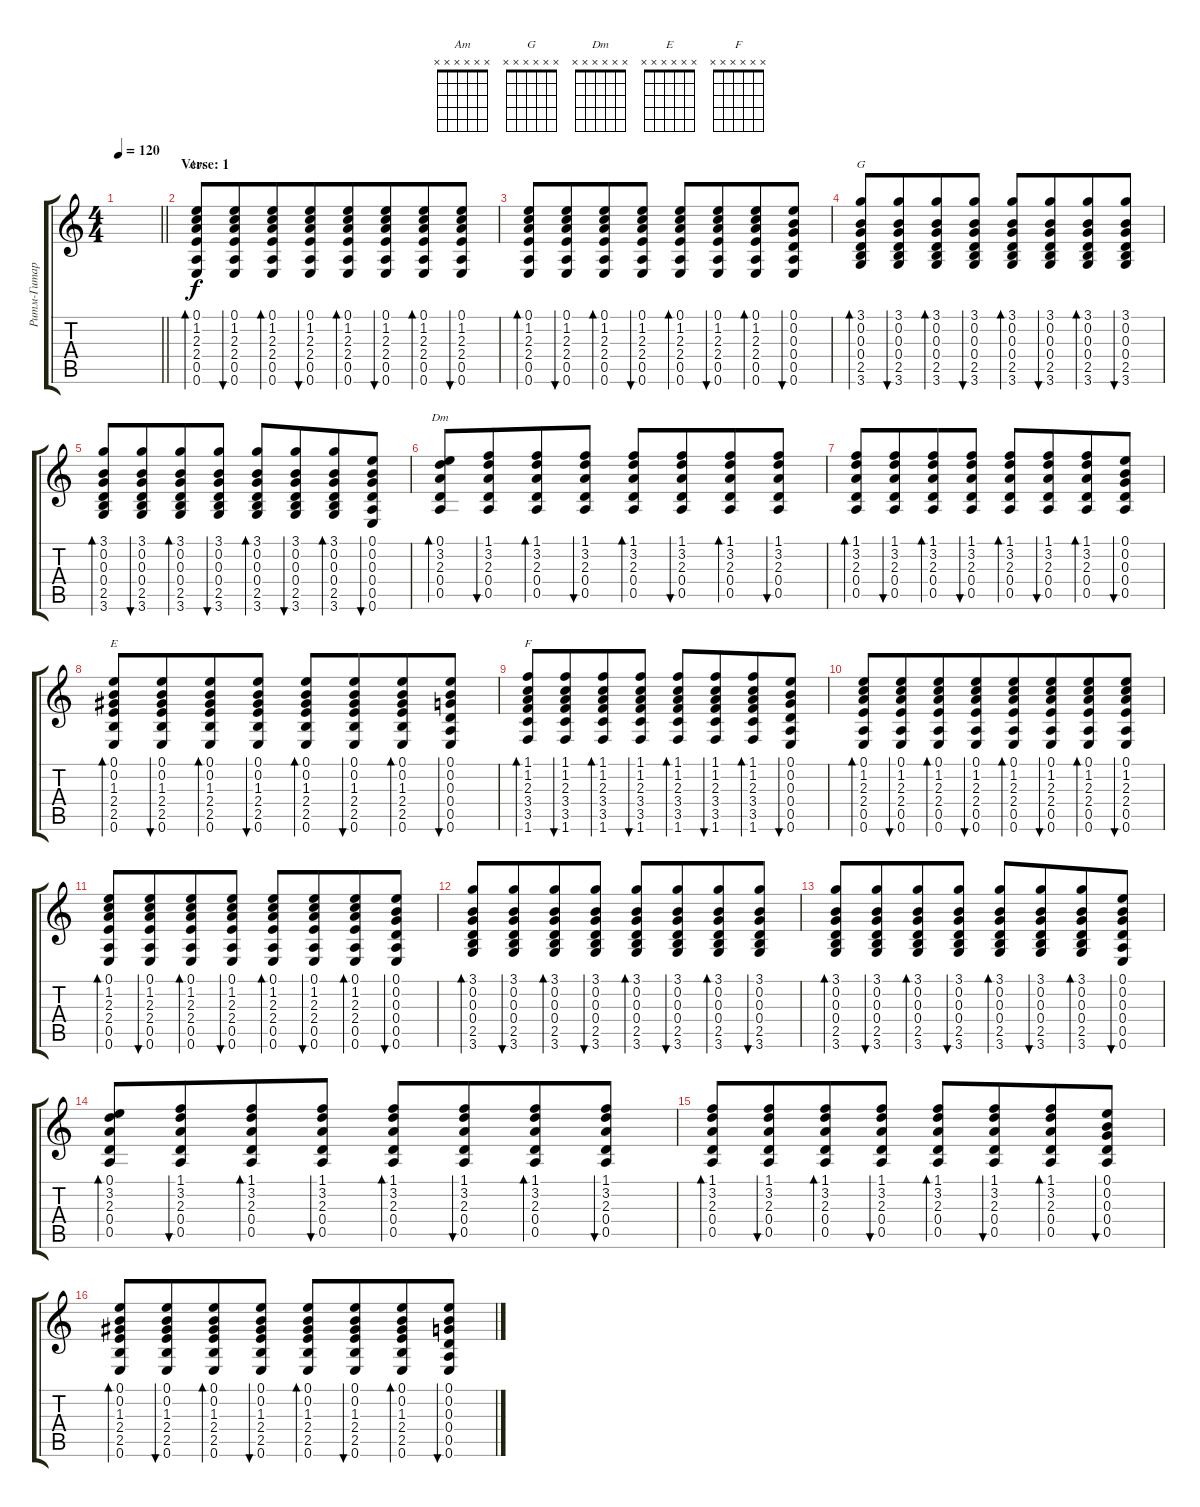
\track ("Ритм-Гитара 2" "Ритм-Гитар") {instrument electricguitarclean}
\staff {score tabs}
\tuning (E4 B3 G3 D3 A2 E2) {hide}
\chord ("Am" x x x x x x)
\chord ("G" x x x x x x)
\chord ("Dm" x x x x x x)
\chord ("E" x x x x x x)
\chord ("F" x x x x x x)
\ts (4 4)
\tempo 120
\clef g2
\barLineRight lightlight
\ks c
|
\section ("" "Verse: 1")
(0.1 1.2 2.3 2.4 0.5 0.6).8{bd 30 ch "Am"} (0.1 1.2 2.3 2.4 0.5 0.6).8{bu 30 beam merge} (0.1 1.2 2.3 2.4 0.5 0.6).8{bd 30} (0.1 1.2 2.3 2.4 0.5 0.6).8{bu 30 beam merge} (0.1 1.2 2.3 2.4 0.5 0.6).8{bd 30} (0.1 1.2 2.3 2.4 0.5 0.6).8{bu 30 beam merge} (0.1 1.2 2.3 2.4 0.5 0.6).8{bd 30} (0.1 1.2 2.3 2.4 0.5 0.6).8{bu 30} |
(0.1 1.2 2.3 2.4 0.5 0.6).8{bd 30} (0.1 1.2 2.3 2.4 0.5 0.6).8{bu 30 beam merge} (0.1 1.2 2.3 2.4 0.5 0.6).8{bd 30} (0.1 1.2 2.3 2.4 0.5 0.6).8{bu 30} (0.1 1.2 2.3 2.4 0.5 0.6).8{bd 30} (0.1 1.2 2.3 2.4 0.5 0.6).8{bu 30 beam merge} (0.1 1.2 2.3 2.4 0.5 0.6).8{bd 30} (0.1 0.2 0.3 0.4 0.5 0.6).8{bu 30} |
(3.1 0.2 0.3 0.4 2.5 3.6).8{bd 30 ch "G"} (3.1 0.2 0.3 0.4 2.5 3.6).8{bu 30 beam merge} (3.1 0.2 0.3 0.4 2.5 3.6).8{bd 30} (3.1 0.2 0.3 0.4 2.5 3.6).8{bu 30} (3.1 0.2 0.3 0.4 2.5 3.6).8{bd 30} (3.1 0.2 0.3 0.4 2.5 3.6).8{bu 30 beam merge} (3.1 0.2 0.3 0.4 2.5 3.6).8{bd 30} (3.1 0.2 0.3 0.4 2.5 3.6).8{bu 30} |
(3.1 0.2 0.3 0.4 2.5 3.6).8{bd 30} (3.1 0.2 0.3 0.4 2.5 3.6).8{bu 30 beam merge} (3.1 0.2 0.3 0.4 2.5 3.6).8{bd 30} (3.1 0.2 0.3 0.4 2.5 3.6).8{bu 30} (3.1 0.2 0.3 0.4 2.5 3.6).8{bd 30} (3.1 0.2 0.3 0.4 2.5 3.6).8{bu 30 beam merge} (3.1 0.2 0.3 0.4 2.5 3.6).8{bd 30} (0.1 0.2 0.3 0.4 0.5 0.6).8{bu 30} |
(0.1 3.2 2.3 0.4 0.5).8{bd 30 ch "Dm"} (1.1 3.2 2.3 0.4 0.5).8{bu 30 beam merge} (1.1 3.2 2.3 0.4 0.5).8{bd 30} (1.1 3.2 2.3 0.4 0.5).8{bu 30} (1.1 3.2 2.3 0.4 0.5).8{bd 30} (1.1 3.2 2.3 0.4 0.5).8{bu 30 beam merge} (1.1 3.2 2.3 0.4 0.5).8{bd 30} (1.1 3.2 2.3 0.4 0.5).8{bu 30} |
(1.1 3.2 2.3 0.4 0.5).8{bd 30} (1.1 3.2 2.3 0.4 0.5).8{bu 30 beam merge} (1.1 3.2 2.3 0.4 0.5).8{bd 30} (1.1 3.2 2.3 0.4 0.5).8{bu 30} (1.1 3.2 2.3 0.4 0.5).8{bd 30} (1.1 3.2 2.3 0.4 0.5).8{bu 30 beam merge} (1.1 3.2 2.3 0.4 0.5).8{bd 30} (0.1 0.2 0.3 0.4 0.5).8{bu 30} |
(0.1 0.2 1.3 2.4 2.5 0.6).8{bd 30 ch "E"} (0.1 0.2 1.3 2.4 2.5 0.6).8{bu 30 beam merge} (0.1 0.2 1.3 2.4 2.5 0.6).8{bd 30} (0.1 0.2 1.3 2.4 2.5 0.6).8{bu 30} (0.1 0.2 1.3 2.4 2.5 0.6).8{bd 30} (0.1 0.2 1.3 2.4 2.5 0.6).8{bu 30 beam merge} (0.1 0.2 1.3 2.4 2.5 0.6).8{bd 30} (0.1 0.2 0.3 0.4 0.5 0.6).8{bu 30} |
(1.1 1.2 2.3 3.4 3.5 1.6).8{bd 30 ch "F"} (1.1 1.2 2.3 3.4 3.5 1.6).8{bu 30 beam merge} (1.1 1.2 2.3 3.4 3.5 1.6).8{bd 30} (1.1 1.2 2.3 3.4 3.5 1.6).8{bu 30} (1.1 1.2 2.3 3.4 3.5 1.6).8{bd 30} (1.1 1.2 2.3 3.4 3.5 1.6).8{bu 30 beam merge} (1.1 1.2 2.3 3.4 3.5 1.6).8{bd 30} (0.1 0.2 0.3 0.4 0.5 0.6).8{bu 30} |
(0.1 1.2 2.3 2.4 0.5 0.6).8{bd 30} (0.1 1.2 2.3 2.4 0.5 0.6).8{bu 30 beam merge} (0.1 1.2 2.3 2.4 0.5 0.6).8{bd 30} (0.1 1.2 2.3 2.4 0.5 0.6).8{bu 30 beam merge} (0.1 1.2 2.3 2.4 0.5 0.6).8{bd 30} (0.1 1.2 2.3 2.4 0.5 0.6).8{bu 30 beam merge} (0.1 1.2 2.3 2.4 0.5 0.6).8{bd 30} (0.1 1.2 2.3 2.4 0.5 0.6).8{bu 30} |
(0.1 1.2 2.3 2.4 0.5 0.6).8{bd 30} (0.1 1.2 2.3 2.4 0.5 0.6).8{bu 30 beam merge} (0.1 1.2 2.3 2.4 0.5 0.6).8{bd 30} (0.1 1.2 2.3 2.4 0.5 0.6).8{bu 30} (0.1 1.2 2.3 2.4 0.5 0.6).8{bd 30} (0.1 1.2 2.3 2.4 0.5 0.6).8{bu 30 beam merge} (0.1 1.2 2.3 2.4 0.5 0.6).8{bd 30} (0.1 0.2 0.3 0.4 0.5 0.6).8{bu 30} |
(3.1 0.2 0.3 0.4 2.5 3.6).8{bd 30} (3.1 0.2 0.3 0.4 2.5 3.6).8{bu 30 beam merge} (3.1 0.2 0.3 0.4 2.5 3.6).8{bd 30} (3.1 0.2 0.3 0.4 2.5 3.6).8{bu 30} (3.1 0.2 0.3 0.4 2.5 3.6).8{bd 30} (3.1 0.2 0.3 0.4 2.5 3.6).8{bu 30 beam merge} (3.1 0.2 0.3 0.4 2.5 3.6).8{bd 30} (3.1 0.2 0.3 0.4 2.5 3.6).8{bu 30} |
(3.1 0.2 0.3 0.4 2.5 3.6).8{bd 30} (3.1 0.2 0.3 0.4 2.5 3.6).8{bu 30 beam merge} (3.1 0.2 0.3 0.4 2.5 3.6).8{bd 30} (3.1 0.2 0.3 0.4 2.5 3.6).8{bu 30} (3.1 0.2 0.3 0.4 2.5 3.6).8{bd 30} (3.1 0.2 0.3 0.4 2.5 3.6).8{bu 30 beam merge} (3.1 0.2 0.3 0.4 2.5 3.6).8{bd 30} (0.1 0.2 0.3 0.4 0.5 0.6).8{bu 30} |
(0.1 3.2 2.3 0.4 0.5).8{bd 30} (1.1 3.2 2.3 0.4 0.5).8{bu 30 beam merge} (1.1 3.2 2.3 0.4 0.5).8{bd 30} (1.1 3.2 2.3 0.4 0.5).8{bu 30} (1.1 3.2 2.3 0.4 0.5).8{bd 30} (1.1 3.2 2.3 0.4 0.5).8{bu 30 beam merge} (1.1 3.2 2.3 0.4 0.5).8{bd 30} (1.1 3.2 2.3 0.4 0.5).8{bu 30} |
(1.1 3.2 2.3 0.4 0.5).8{bd 30} (1.1 3.2 2.3 0.4 0.5).8{bu 30 beam merge} (1.1 3.2 2.3 0.4 0.5).8{bd 30} (1.1 3.2 2.3 0.4 0.5).8{bu 30} (1.1 3.2 2.3 0.4 0.5).8{bd 30} (1.1 3.2 2.3 0.4 0.5).8{bu 30 beam merge} (1.1 3.2 2.3 0.4 0.5).8{bd 30} (0.1 0.2 0.3 0.4 0.5).8{bu 30} |
(0.1 0.2 1.3 2.4 2.5 0.6).8{bd 30} (0.1 0.2 1.3 2.4 2.5 0.6).8{bu 30 beam merge} (0.1 0.2 1.3 2.4 2.5 0.6).8{bd 30} (0.1 0.2 1.3 2.4 2.5 0.6).8{bu 30} (0.1 0.2 1.3 2.4 2.5 0.6).8{bd 30} (0.1 0.2 1.3 2.4 2.5 0.6).8{bu 30 beam merge} (0.1 0.2 1.3 2.4 2.5 0.6).8{bd 30} (0.1 0.2 0.3 0.4 0.5 0.6).8{bu 30}
